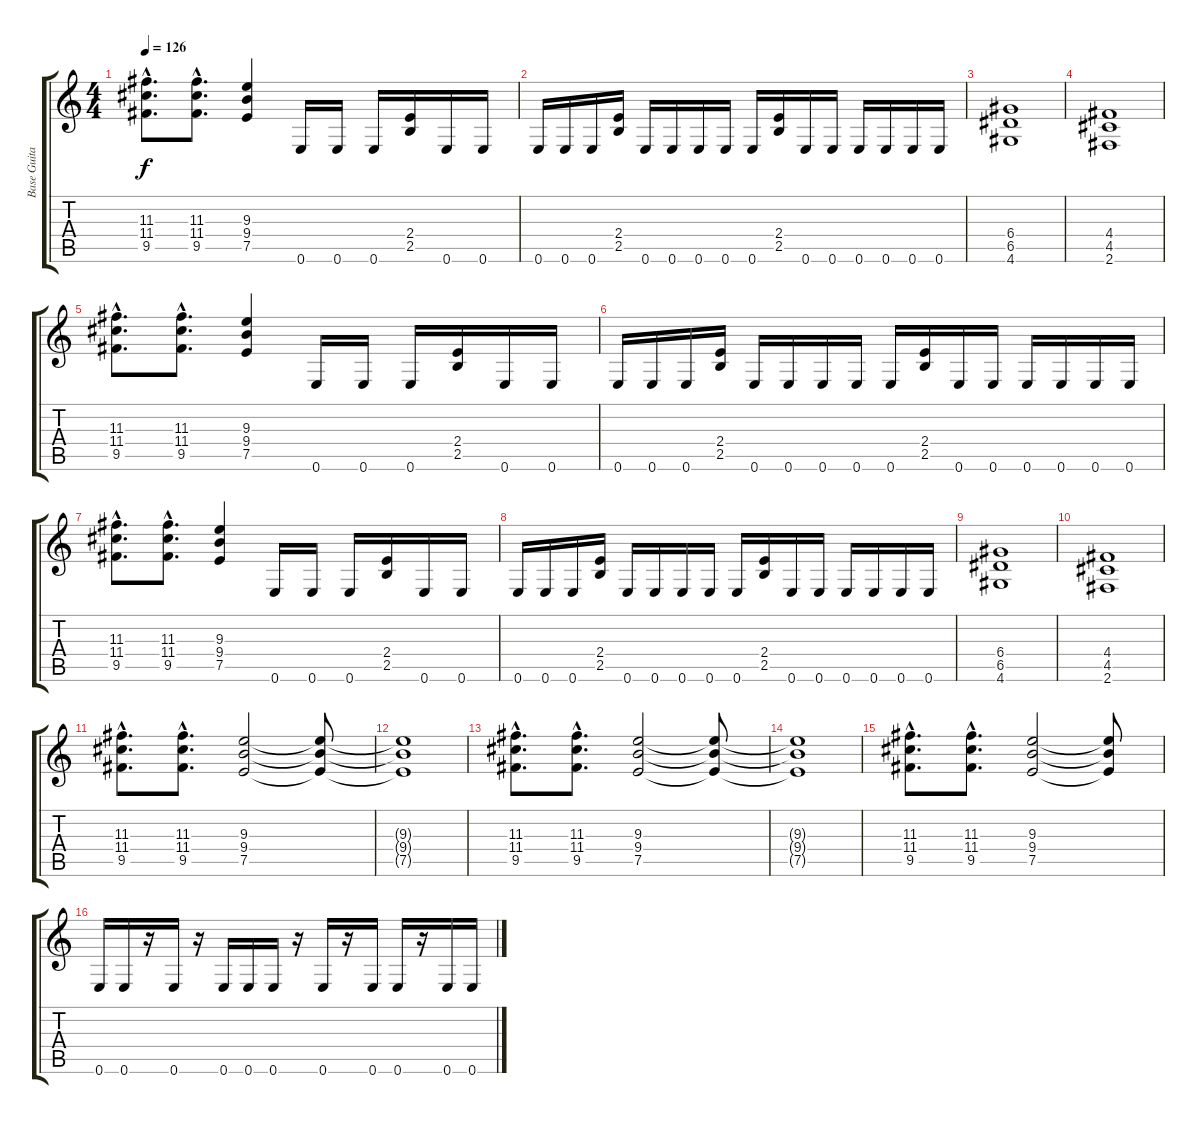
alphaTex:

\track ("Base Guitar" "Base Guita") {instrument distortionguitar}
\staff {score tabs}
\tuning (E4 B3 G3 D3 A2 E2) {hide}
\ts (4 4)
\tempo 126
\clef g2
\ks c
(11.3{hac} 11.4{hac} 9.5{hac}).8{d dy f} (11.3{hac} 11.4{hac} 9.5{hac}).8{d} (9.3 9.4 7.5).4 0.6.16 0.6.16 0.6.16 (2.4 2.5).16 0.6.16 0.6.16 |
0.6.16 0.6.16 0.6.16 (2.4 2.5).16 0.6.16 0.6.16 0.6.16 0.6.16 0.6.16 (2.4 2.5).16 0.6.16 0.6.16 0.6.16 0.6.16 0.6.16 0.6.16 |
(6.4 6.5 4.6).1 |
(4.4 4.5 2.6).1 |
(11.3{hac} 11.4{hac} 9.5{hac}).8{d} (11.3{hac} 11.4{hac} 9.5{hac}).8{d} (9.3 9.4 7.5).4 0.6.16 0.6.16 0.6.16 (2.4 2.5).16 0.6.16 0.6.16 |
0.6.16 0.6.16 0.6.16 (2.4 2.5).16 0.6.16 0.6.16 0.6.16 0.6.16 0.6.16 (2.4 2.5).16 0.6.16 0.6.16 0.6.16 0.6.16 0.6.16 0.6.16 |
(11.3{hac} 11.4{hac} 9.5{hac}).8{d} (11.3{hac} 11.4{hac} 9.5{hac}).8{d} (9.3 9.4 7.5).4 0.6.16 0.6.16 0.6.16 (2.4 2.5).16 0.6.16 0.6.16 |
0.6.16 0.6.16 0.6.16 (2.4 2.5).16 0.6.16 0.6.16 0.6.16 0.6.16 0.6.16 (2.4 2.5).16 0.6.16 0.6.16 0.6.16 0.6.16 0.6.16 0.6.16 |
(6.4 6.5 4.6).1 |
(4.4 4.5 2.6).1 |
(11.3{hac} 11.4{hac} 9.5{hac}).8{d} (11.3{hac} 11.4{hac} 9.5{hac}).8{d} (9.3 9.4 7.5).2 (9.3{t} 9.4{t} 7.5{t}).8 |
(9.3{t} 9.4{t} 7.5{t}).1 |
(11.3{hac} 11.4{hac} 9.5{hac}).8{d} (11.3{hac} 11.4{hac} 9.5{hac}).8{d} (9.3 9.4 7.5).2 (9.3{t} 9.4{t} 7.5{t}).8 |
(9.3{t} 9.4{t} 7.5{t}).1 |
(11.3{hac} 11.4{hac} 9.5{hac}).8{d} (11.3{hac} 11.4{hac} 9.5{hac}).8{d} (9.3 9.4 7.5).2 (9.3{t} 9.4{t} 7.5{t}).8 |
0.6.16 0.6.16 r.16 0.6.16 r.16 0.6.16 0.6.16 0.6.16 r.16 0.6.16 r.16 0.6.16 0.6.16 r.16 0.6.16 0.6.16
